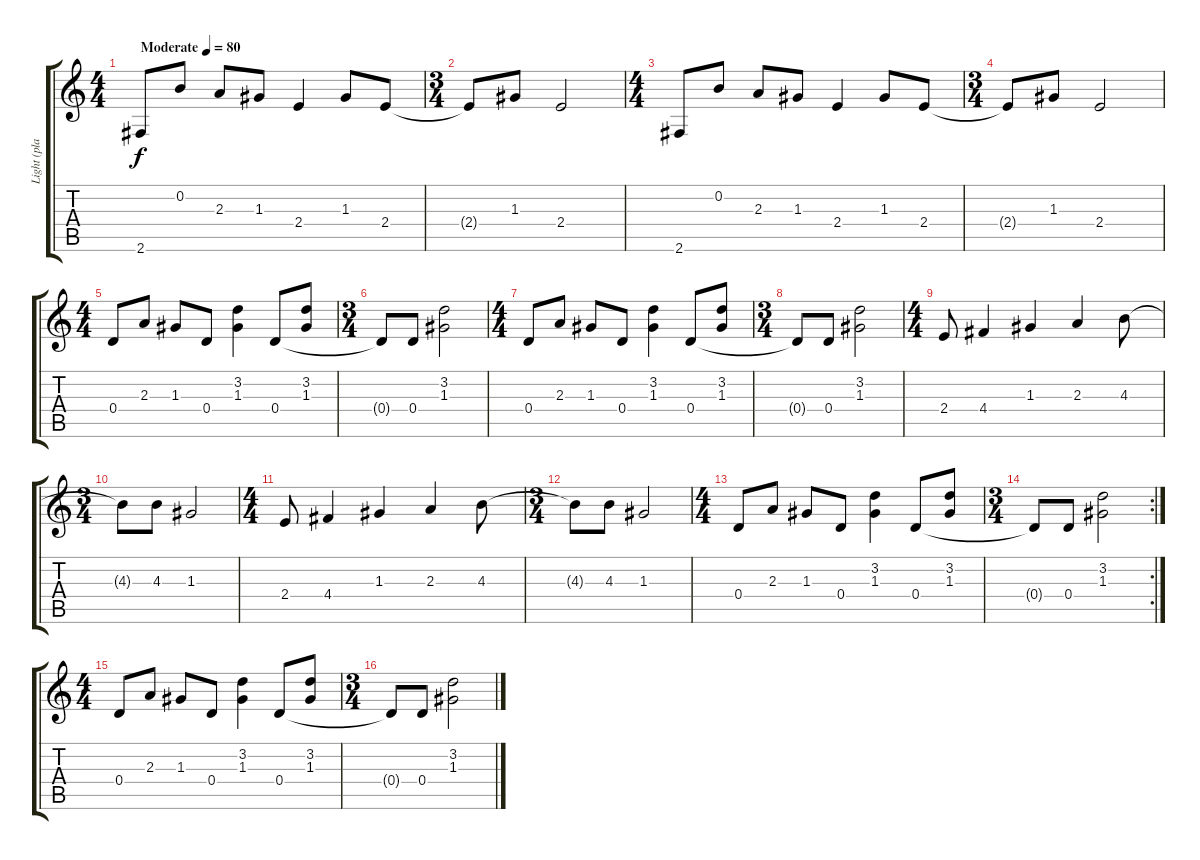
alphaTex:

\track ("Light (playing guitar)" "Light (pla") {instrument acousticguitarsteel}
\staff {score tabs}
\tuning (E4 B3 G3 D3 A2 E2) {hide}
\ts (4 4)
\tempo (80 "Moderate")
\clef g2
\ks c
2.6.8{dy f instrument acousticguitarsteel} 0.2.8 2.3.8 1.3.8 2.4.4 1.3.8 2.4.8 |
\ts (3 4)
2.4{t}.8 1.3.8 2.4.2 |
\ts (4 4)
2.6.8 0.2.8 2.3.8 1.3.8 2.4.4 1.3.8 2.4.8 |
\ts (3 4)
2.4{t}.8 1.3.8 2.4.2 |
\ts (4 4)
0.4.8 2.3.8 1.3.8 0.4.8 (3.2 1.3).4 0.4.8 (3.2 1.3).8 |
\ts (3 4)
0.4{t}.8 0.4.8 (3.2 1.3).2 |
\ts (4 4)
0.4.8 2.3.8 1.3.8 0.4.8 (3.2 1.3).4 0.4.8 (3.2 1.3).8 |
\ts (3 4)
0.4{t}.8 0.4.8 (3.2 1.3).2 |
\ts (4 4)
2.4.8 4.4.4 1.3.4 2.3.4 4.3.8 |
\ts (3 4)
4.3{t}.8 4.3.8 1.3.2 |
\ts (4 4)
2.4.8 4.4.4 1.3.4 2.3.4 4.3.8 |
\ts (3 4)
4.3{t}.8 4.3.8 1.3.2 |
\ts (4 4)
0.4.8 2.3.8 1.3.8 0.4.8 (3.2 1.3).4 0.4.8 (3.2 1.3).8 |
\rc 2
\ts (3 4)
0.4{t}.8 0.4.8 (3.2 1.3).2 |
\ts (4 4)
0.4.8 2.3.8 1.3.8 0.4.8 (3.2 1.3).4 0.4.8 (3.2 1.3).8 |
\ts (3 4)
0.4{t}.8 0.4.8 (3.2 1.3).2
